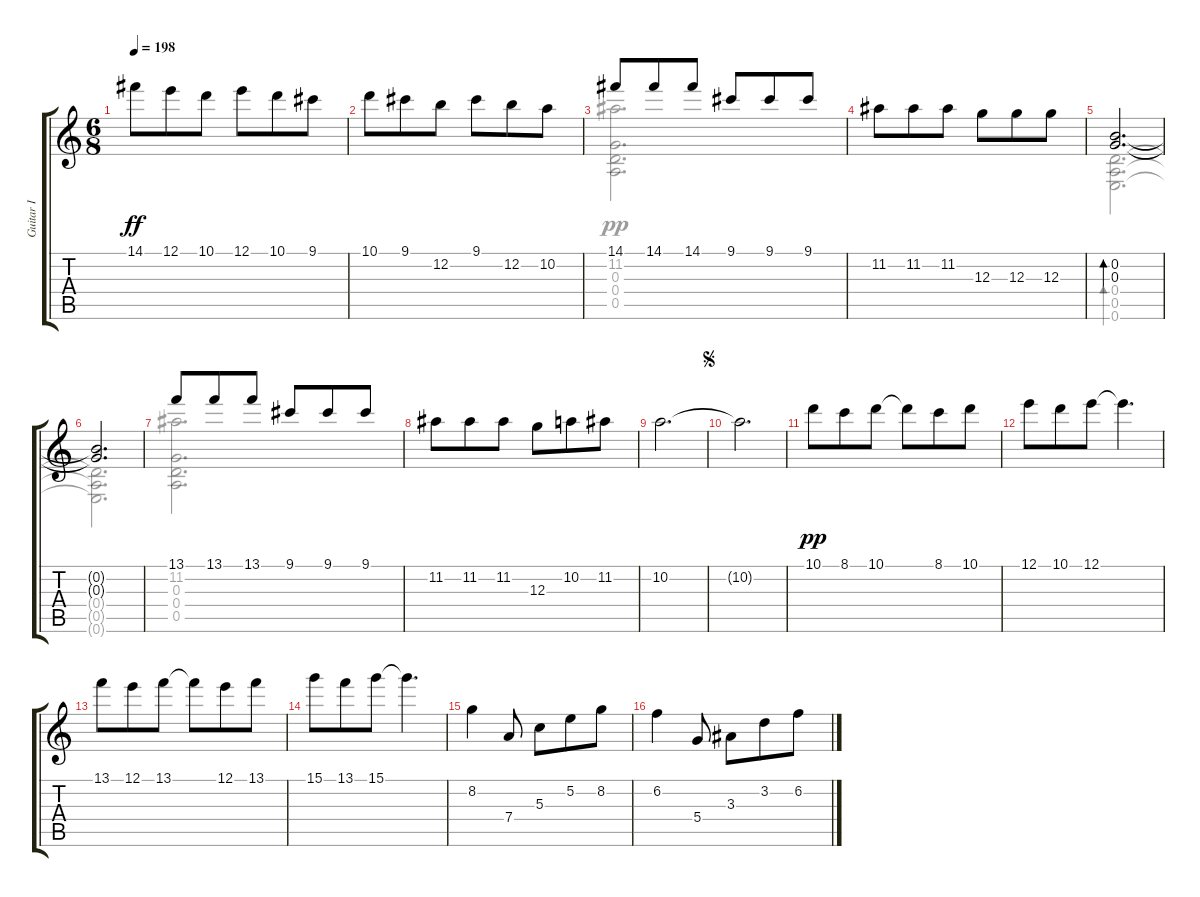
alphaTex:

\track ("Guitar I" "Guitar I") {instrument acousticguitarnylon}
\staff {score tabs}
\tuning (E4 B3 G3 D3 A2 E2) {hide}
\voice
\ts (6 8)
\tempo 198
\clef g2
\ks c
14.1.8{dy ff} 12.1.8 10.1.8 12.1.8 10.1.8 9.1.8 |
10.1.8 9.1.8 12.2.8 9.1.8 12.2.8 10.2.8 |
14.1.8 14.1.8 14.1.8 9.1.8 9.1.8 9.1.8 |
11.2.8 11.2.8 11.2.8 12.3.8 12.3.8 12.3.8 |
(0.2 0.3).2{d bd 30} |
(0.2{t} 0.3{t}).2{d} |
13.1.8 13.1.8 13.1.8 9.1.8 9.1.8 9.1.8 |
11.2.8 11.2.8 11.2.8 12.3.8 10.2.8 11.2.8 |
10.2.2{d} |
\jump segno
10.2{t}.2{d} |
10.1.8{dy pp} 8.1.8 10.1.8 10.1{t}.8 8.1.8 10.1.8 |
12.1.8 10.1.8 12.1.8 12.1{t}.4{d} |
13.1.8 12.1.8 13.1.8 13.1{t}.8 12.1.8 13.1.8 |
15.1.8 13.1.8 15.1.8 15.1{t}.4{d} |
8.2.4 7.4.8 5.3.8 5.2.8 8.2.8 |
6.2.4 5.4.8 3.3.8 3.2.8 6.2.8
\voice
\clef g2
\ottava regular
\simile none
\ks c
|
|
(11.2 0.3 0.4 0.5).2{d} |
|
(0.4 0.5 0.6).2{d bd 30} |
(0.4{t} 0.5{t} 0.6{t}).2{d} |
(11.2 0.3 0.4 0.5).2{d} |
|
|
|
|
|
|
|
|
